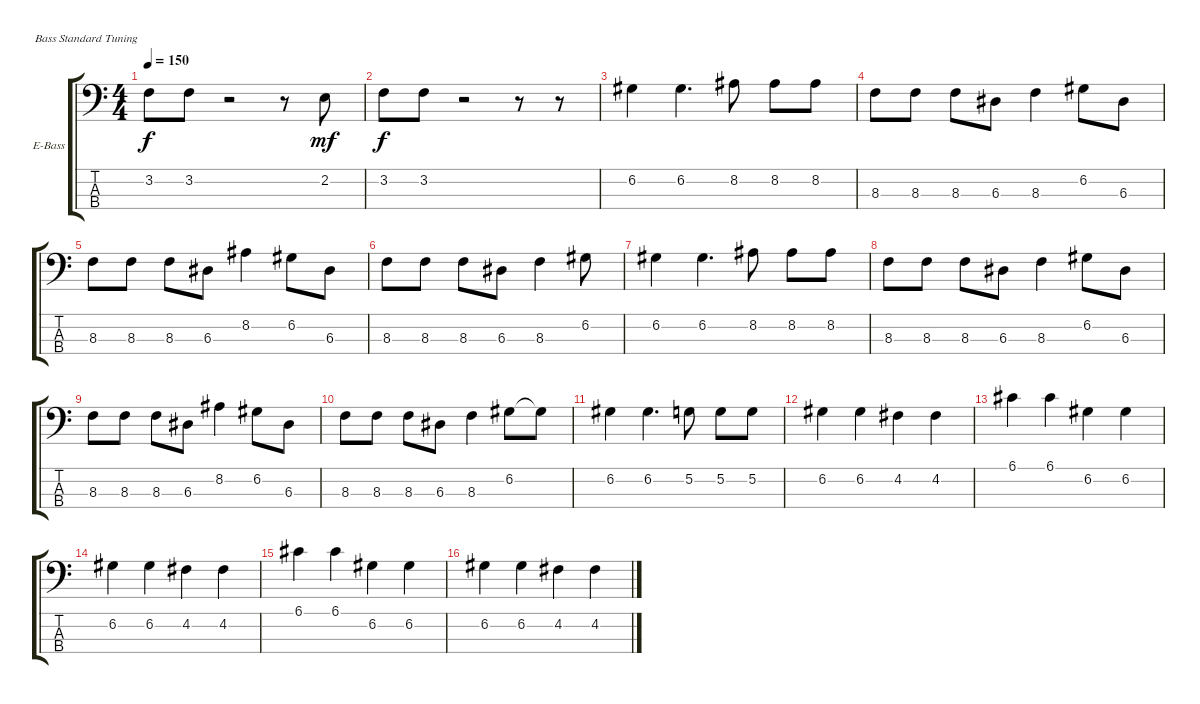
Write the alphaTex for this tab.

\bracketExtendMode groupsimilarinstruments
\firstSystemTrackNameOrientation horizontal
\otherSystemsTrackNameOrientation horizontal
\track ("Mark" "E-Bass") {instrument electricbassfinger}
\staff {score tabs}
\tuning (G2 D2 A1 E1)
\ts (4 4)
\tempo 150
\clef f4
\ks c
3.2.8{dy f} 3.2.8 r.2 r.8 2.2.8{dy mf} |
3.2.8{dy f} 3.2.8 r.2 r.8 r.8 |
6.2.4 6.2.4{d} 8.2.8 8.2.8 8.2.8 |
8.3.8 8.3.8 8.3.8 6.3.8 8.3.4 6.2.8 6.3.8 |
8.3.8 8.3.8 8.3.8 6.3.8 8.2.4 6.2.8 6.3.8 |
8.3.8 8.3.8 8.3.8 6.3.8 8.3.4 6.2.8 |
6.2.4 6.2.4{d} 8.2.8 8.2.8 8.2.8 |
8.3.8 8.3.8 8.3.8 6.3.8 8.3.4 6.2.8 6.3.8 |
8.3.8 8.3.8 8.3.8 6.3.8 8.2.4 6.2.8 6.3.8 |
8.3.8 8.3.8 8.3.8 6.3.8 8.3.4 6.2.8 6.2{t}.8 |
6.2.4 6.2.4{d} 5.2.8 5.2.8 5.2.8 |
6.2.4 6.2.4 4.2.4 4.2.4 |
6.1.4 6.1.4 6.2.4 6.2.4 |
6.2.4 6.2.4 4.2.4 4.2.4 |
6.1.4 6.1.4 6.2.4 6.2.4 |
6.2.4 6.2.4 4.2.4 4.2.4
